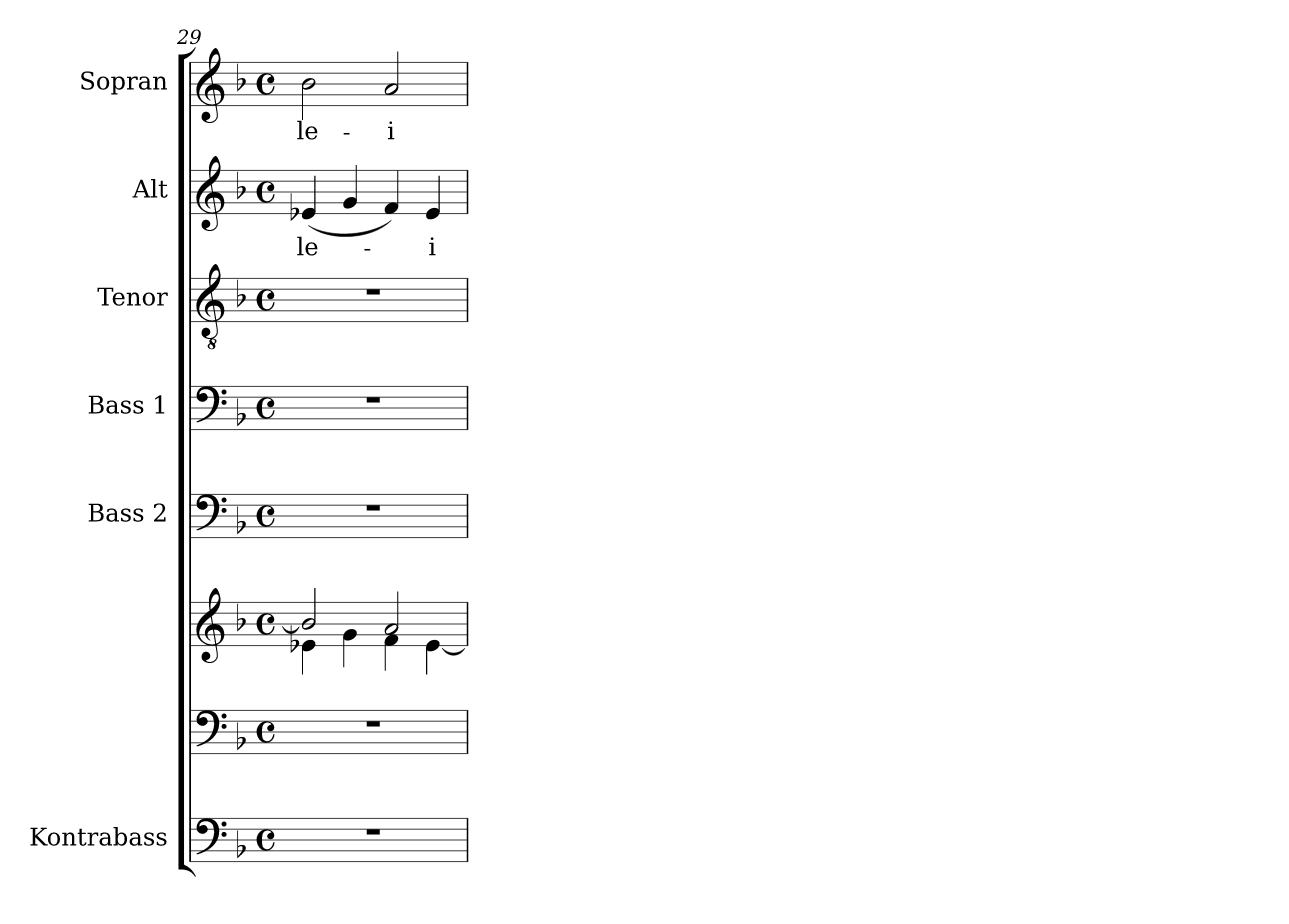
**kern	**kern	**kern	**kern	**kern	**kern	**kern	**text	**kern	**text
*part7	*part6	*part6	*part5	*part4	*part3	*part2	*part2	*part1	*part1
*staff8	*staff7	*staff6	*staff5	*staff4	*staff3	*staff2	*staff2	*staff1	*staff1
*I"Kontrabass	*	*	*I"Bass 2	*I"Bass 1	*I"Tenor	*I"Alt	*	*I"Sopran	*
*I'Kb.	*	*	*I'B. 2	*I'B. 1	*I'T.	*I'A.	*	*I'S.	*
*clefF4	*clefF4	*clefG2	*clefF4	*clefF4	*clefGv2	*clefG2	*	*clefG2	*
*ITrd7c12	*	*	*	*	*	*	*	*	*
*k[b-]	*k[b-]	*k[b-]	*k[b-]	*k[b-]	*k[b-]	*k[b-]	*	*k[b-]	*
*F:	*F:	*F:	*F:	*F:	*F:	*F:	*	*F:	*
*M4/4	*M4/4	*M4/4	*M4/4	*M4/4	*M4/4	*M4/4	*	*M4/4	*
*met(c)	*met(c)	*met(c)	*met(c)	*met(c)	*met(c)	*met(c)	*	*met(c)	*
=29	=29	=29	=29	=29	=29	=29	=29	=29	=29
*	*	*^	*	*	*	*	*	*	*
!	!	!	!	!	!	!	!	!LO:LY:b	!	!LO:LY:b
1r	1r	2b-/]	4e-X\	1r	1r	1r	(<4e-X/	-le-	2b-\	-le-
.	.	.	4g\	.	.	.	4g/	.	.	.
!	!	!	!	!	!	!	!	!	!	!LO:LY:b
.	.	2a/	4f\	.	.	.	4f/)	.	2a/	-i-
!	!	!	!	!	!	!	!	!LO:LY:b	!	!
.	.	.	[<4e-\	.	.	.	4e-/	-i-	.	.
*	*	*v	*v	*	*	*	*	*	*	*
=	=	=	=	=	=	=	=	=	=
*-	*-	*-	*-	*-	*-	*-	*-	*-	*-
